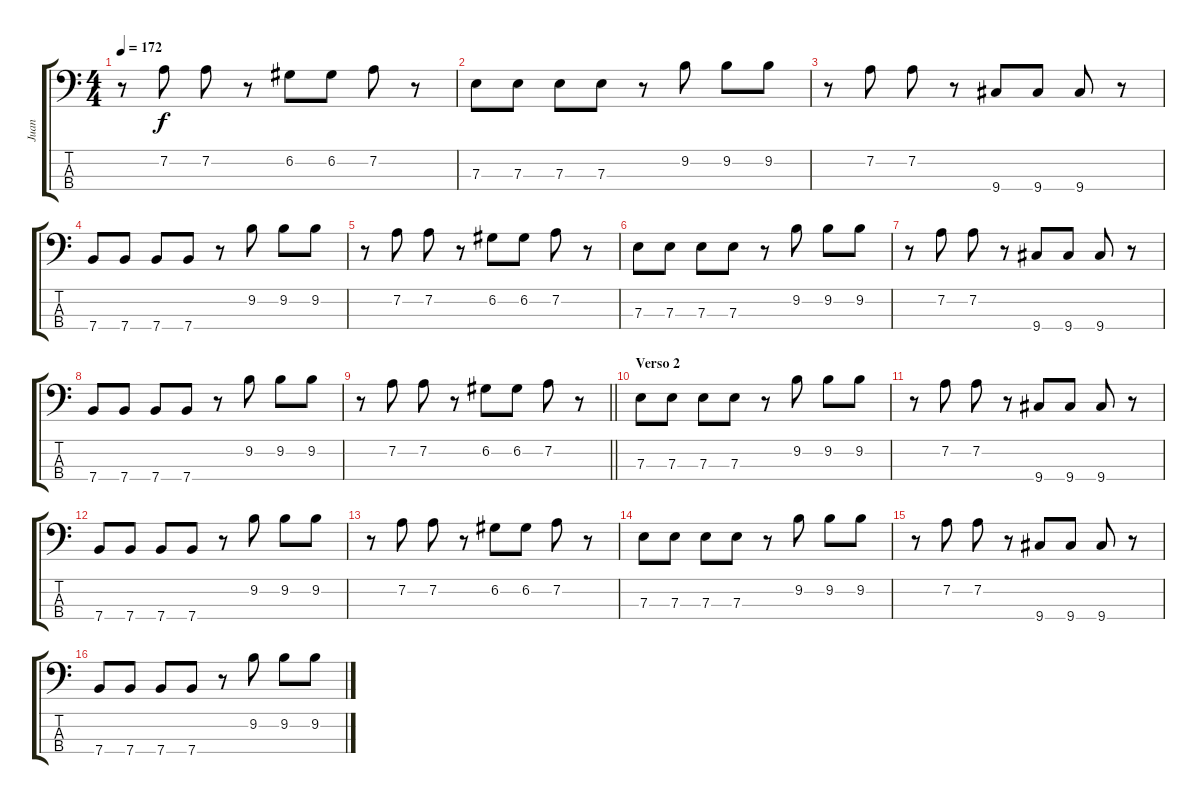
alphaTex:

\track ("Juan" "Juan") {instrument electricbassfinger}
\staff {score tabs}
\tuning (G2 D2 A1 E1) {hide}
\ts (4 4)
\tempo 172
\clef f4
\ks c
r.8{dy f} 7.2.8 7.2.8 r.8 6.2.8 6.2.8 7.2.8 r.8 |
7.3.8 7.3.8 7.3.8 7.3.8 r.8 9.2.8 9.2.8 9.2.8 |
r.8 7.2.8 7.2.8 r.8 9.4.8 9.4.8 9.4.8 r.8 |
7.4.8 7.4.8 7.4.8 7.4.8 r.8 9.2.8 9.2.8 9.2.8 |
r.8 7.2.8 7.2.8 r.8 6.2.8 6.2.8 7.2.8 r.8 |
7.3.8 7.3.8 7.3.8 7.3.8 r.8 9.2.8 9.2.8 9.2.8 |
r.8 7.2.8 7.2.8 r.8 9.4.8 9.4.8 9.4.8 r.8 |
7.4.8 7.4.8 7.4.8 7.4.8 r.8 9.2.8 9.2.8 9.2.8 |
\barLineRight lightlight
r.8 7.2.8 7.2.8 r.8 6.2.8 6.2.8 7.2.8 r.8 |
\section ("" "Verso 2")
7.3.8 7.3.8 7.3.8 7.3.8 r.8 9.2.8 9.2.8 9.2.8 |
r.8 7.2.8 7.2.8 r.8 9.4.8 9.4.8 9.4.8 r.8 |
7.4.8 7.4.8 7.4.8 7.4.8 r.8 9.2.8 9.2.8 9.2.8 |
r.8 7.2.8 7.2.8 r.8 6.2.8 6.2.8 7.2.8 r.8 |
7.3.8 7.3.8 7.3.8 7.3.8 r.8 9.2.8 9.2.8 9.2.8 |
r.8 7.2.8 7.2.8 r.8 9.4.8 9.4.8 9.4.8 r.8 |
7.4.8 7.4.8 7.4.8 7.4.8 r.8 9.2.8 9.2.8 9.2.8
